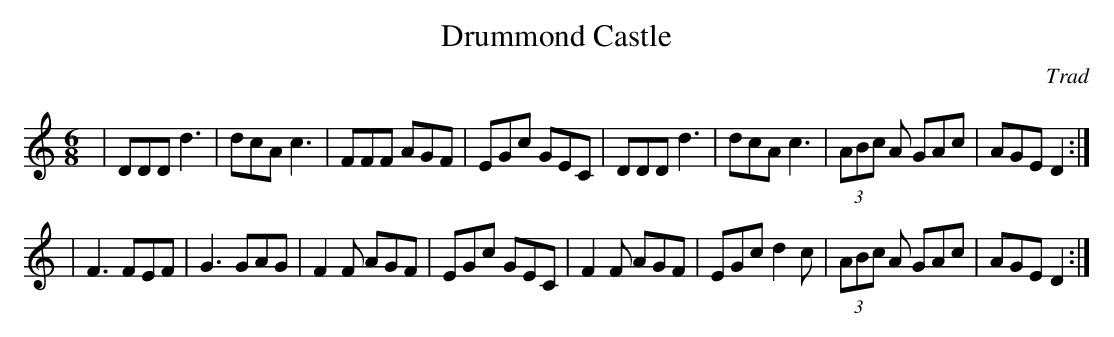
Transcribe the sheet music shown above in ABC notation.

X:1
T:Drummond Castle
M:6/8
L:1/8
C:Trad
K:DDor
|DDD d3| dcA c3| FFF AGF|EGc GEC| DDD d3 |dcA c3|(3ABc A GAc| AGE D2 :|
|F3 FEF|G3 GAG| F2F AGF | EGc GEC|F2F AGF|EGc d2c|(3ABc A GAc| AGE D2 :|
